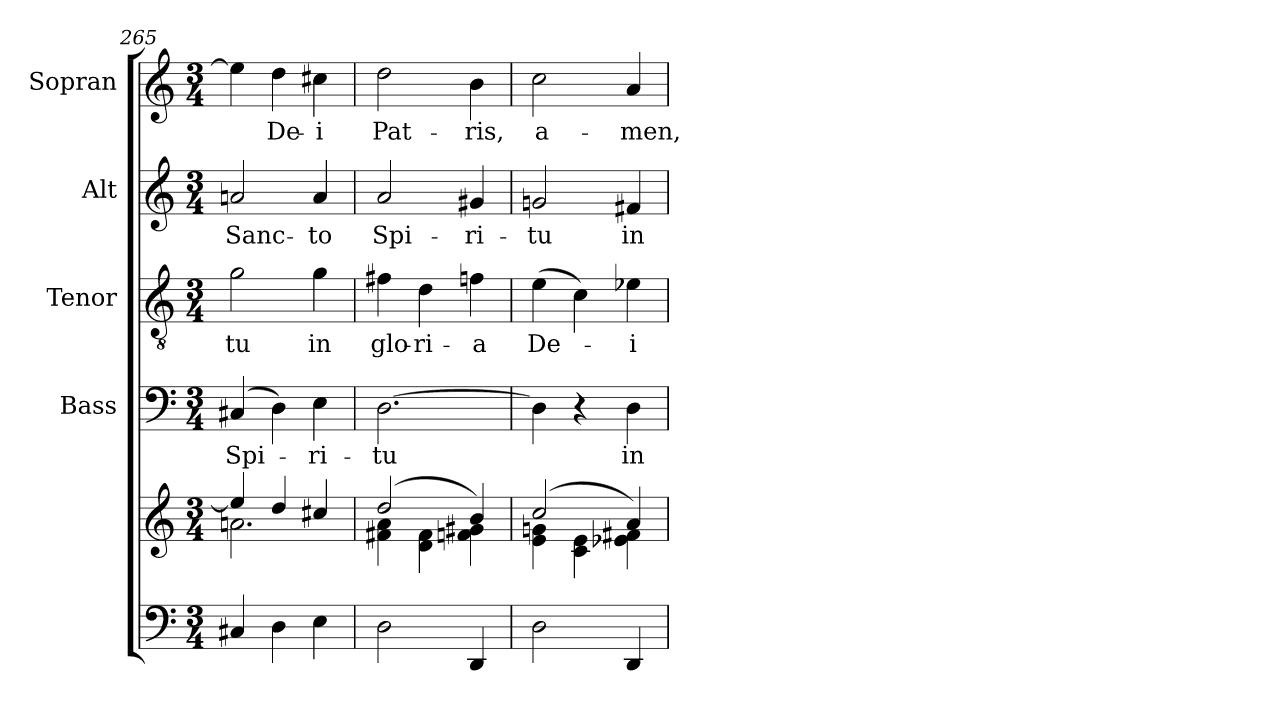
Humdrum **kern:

**kern	**kern	**kern	**text	**kern	**text	**kern	**text	**kern	**text
*part5	*part5	*part4	*part4	*part3	*part3	*part2	*part2	*part1	*part1
*staff6	*staff5	*staff4	*staff4	*staff3	*staff3	*staff2	*staff2	*staff1	*staff1
*	*	*I"Bass	*	*I"Tenor	*	*I"Alt	*	*I"Sopran	*
*	*	*I'B.	*	*I'T.	*	*I'A.	*	*I'S.	*
*clefF4	*clefG2	*clefF4	*	*clefGv2	*	*clefG2	*	*clefG2	*
*k[]	*k[]	*k[]	*	*k[]	*	*k[]	*	*k[]	*
*C:	*C:	*C:	*	*C:	*	*C:	*	*C:	*
*M3/4	*M3/4	*M3/4	*	*M3/4	*	*M3/4	*	*M3/4	*
=265	=265	=265	=265	=265	=265	=265	=265	=265	=265
*	*^	*	*	*	*	*	*	*	*
!	!	!	!	!LO:LY:b	!	!LO:LY:b	!	!LO:LY:b	!	!
4C#X/	4ee/]	2.an\	(4C#X/	Spi-	2g\	-tu	2an/	Sanc-	4ee\]	.
!	!	!	!	!	!	!	!	!	!	!LO:LY:b
4D\	4dd/	.	4D\)	.	.	.	.	.	4dd\	De-
!	!	!	!	!LO:LY:b	!	!LO:LY:b	!	!LO:LY:b	!	!LO:LY:b
4E\	4cc#X/	.	4E\	-ri-	4g\	in	4a/	-to	4cc#X\	-i
=266	=266	=266	=266	=266	=266	=266	=266	=266	=266	=266
!	!	!	!	!LO:LY:b	!	!LO:LY:b	!	!LO:LY:b	!	!LO:LY:b
2D\	(2dd/	4f#X\ 4a\	[2.D\	-tu	4f#X\	glo-	2a/	Spi-	2dd\	Pat-
!	!	!	!	!	!	!LO:LY:b	!	!	!	!
.	.	4d\ 4f#\	.	.	4d\	-ri-	.	.	.	.
!	!	!	!	!	!	!LO:LY:b	!	!LO:LY:b	!	!LO:LY:b
4DD/	4b/)	4fn\ 4g#X\	.	.	4fn\	-a	4g#X/	-ri-	4b\	-ris,
=267	=267	=267	=267	=267	=267	=267	=267	=267	=267	=267
!	!	!	!	!	!	!LO:LY:b	!	!LO:LY:b	!	!LO:LY:b
2D\	(2cc/	4e\ 4gn\	4D\]	.	(>4e\	De-	2gn/	-tu	2cc\	a-
.	.	4c\ 4e\	4r	.	4c\)	.	.	.	.	.
!	!	!	!	!LO:LY:b	!	!LO:LY:b	!	!LO:LY:b	!	!LO:LY:b
4DD/	4a/)	4e-X\ 4f#X\	4D\	in	4e-X\	-i	4f#X/	in	4a/	-men,
*	*v	*v	*	*	*	*	*	*	*	*
=	=	=	=	=	=	=	=	=	=
*-	*-	*-	*-	*-	*-	*-	*-	*-	*-
